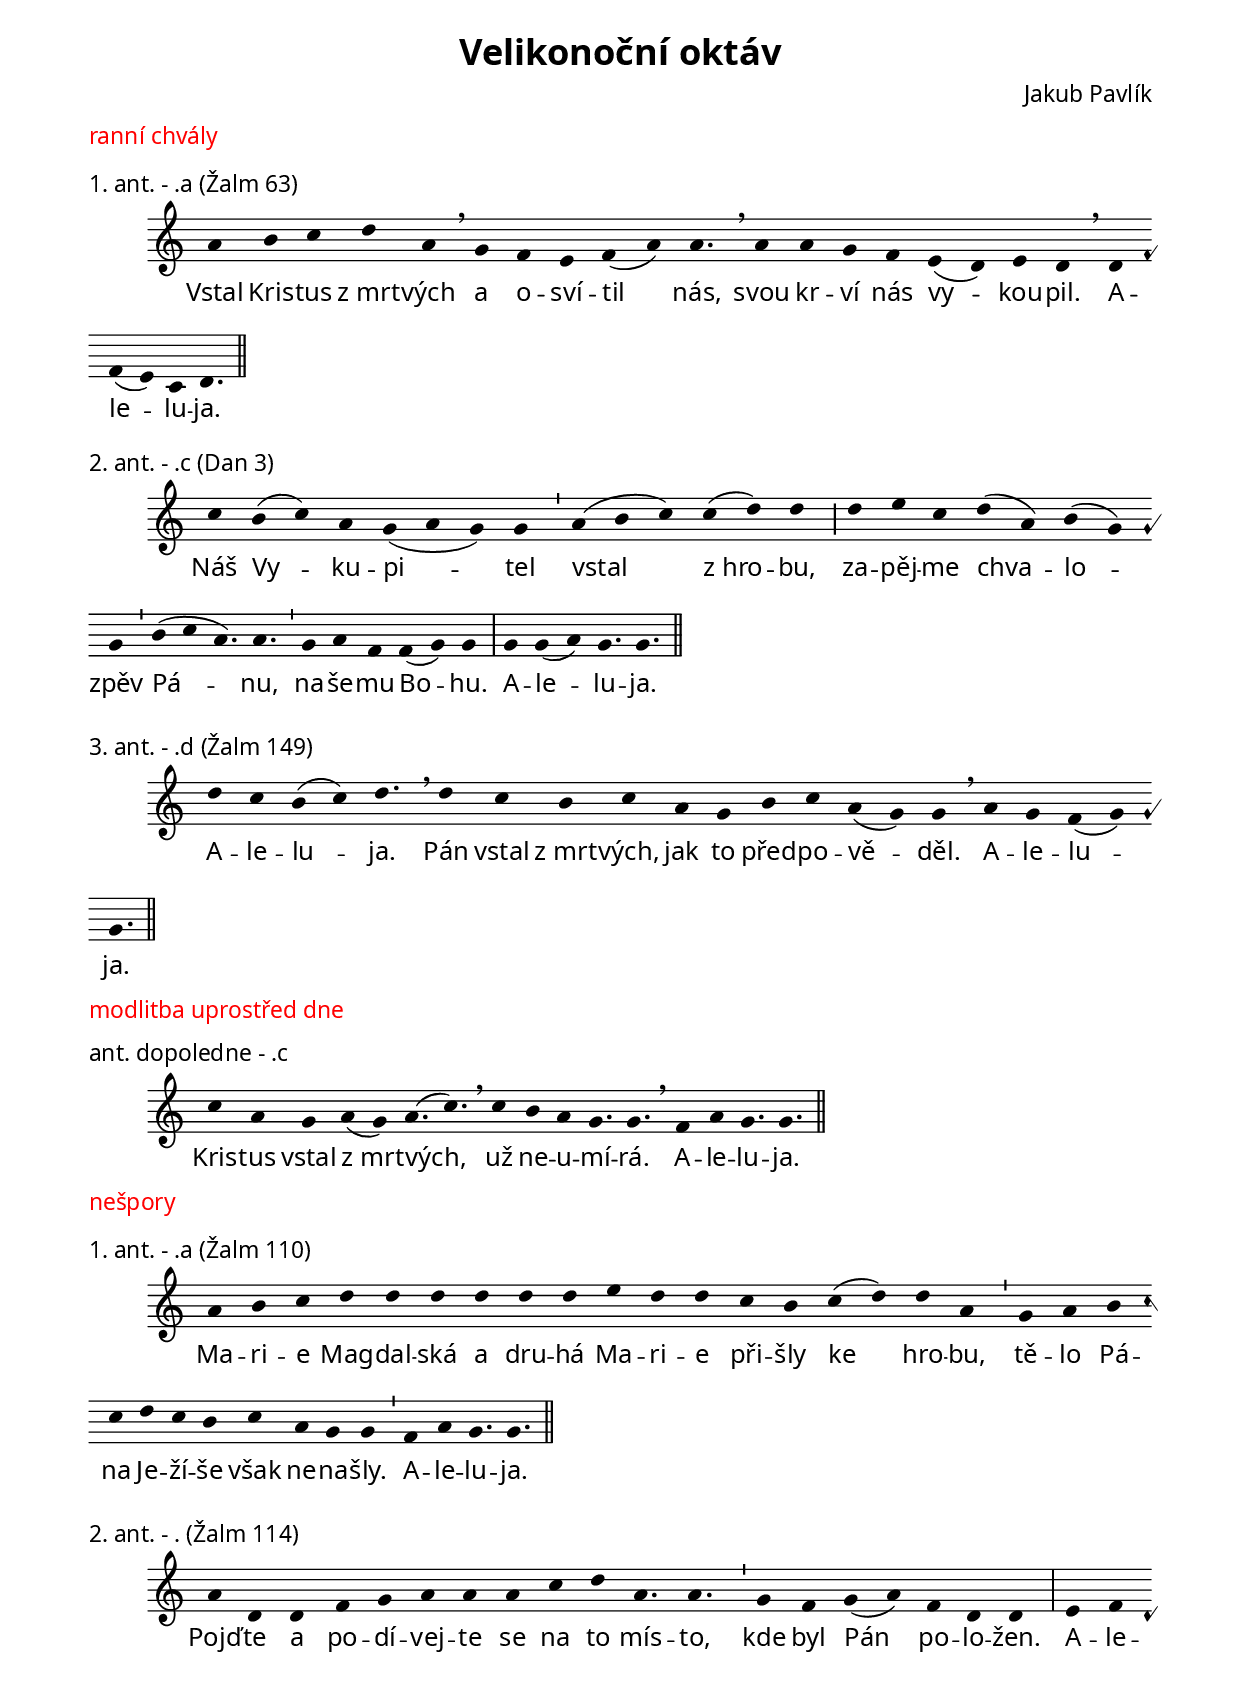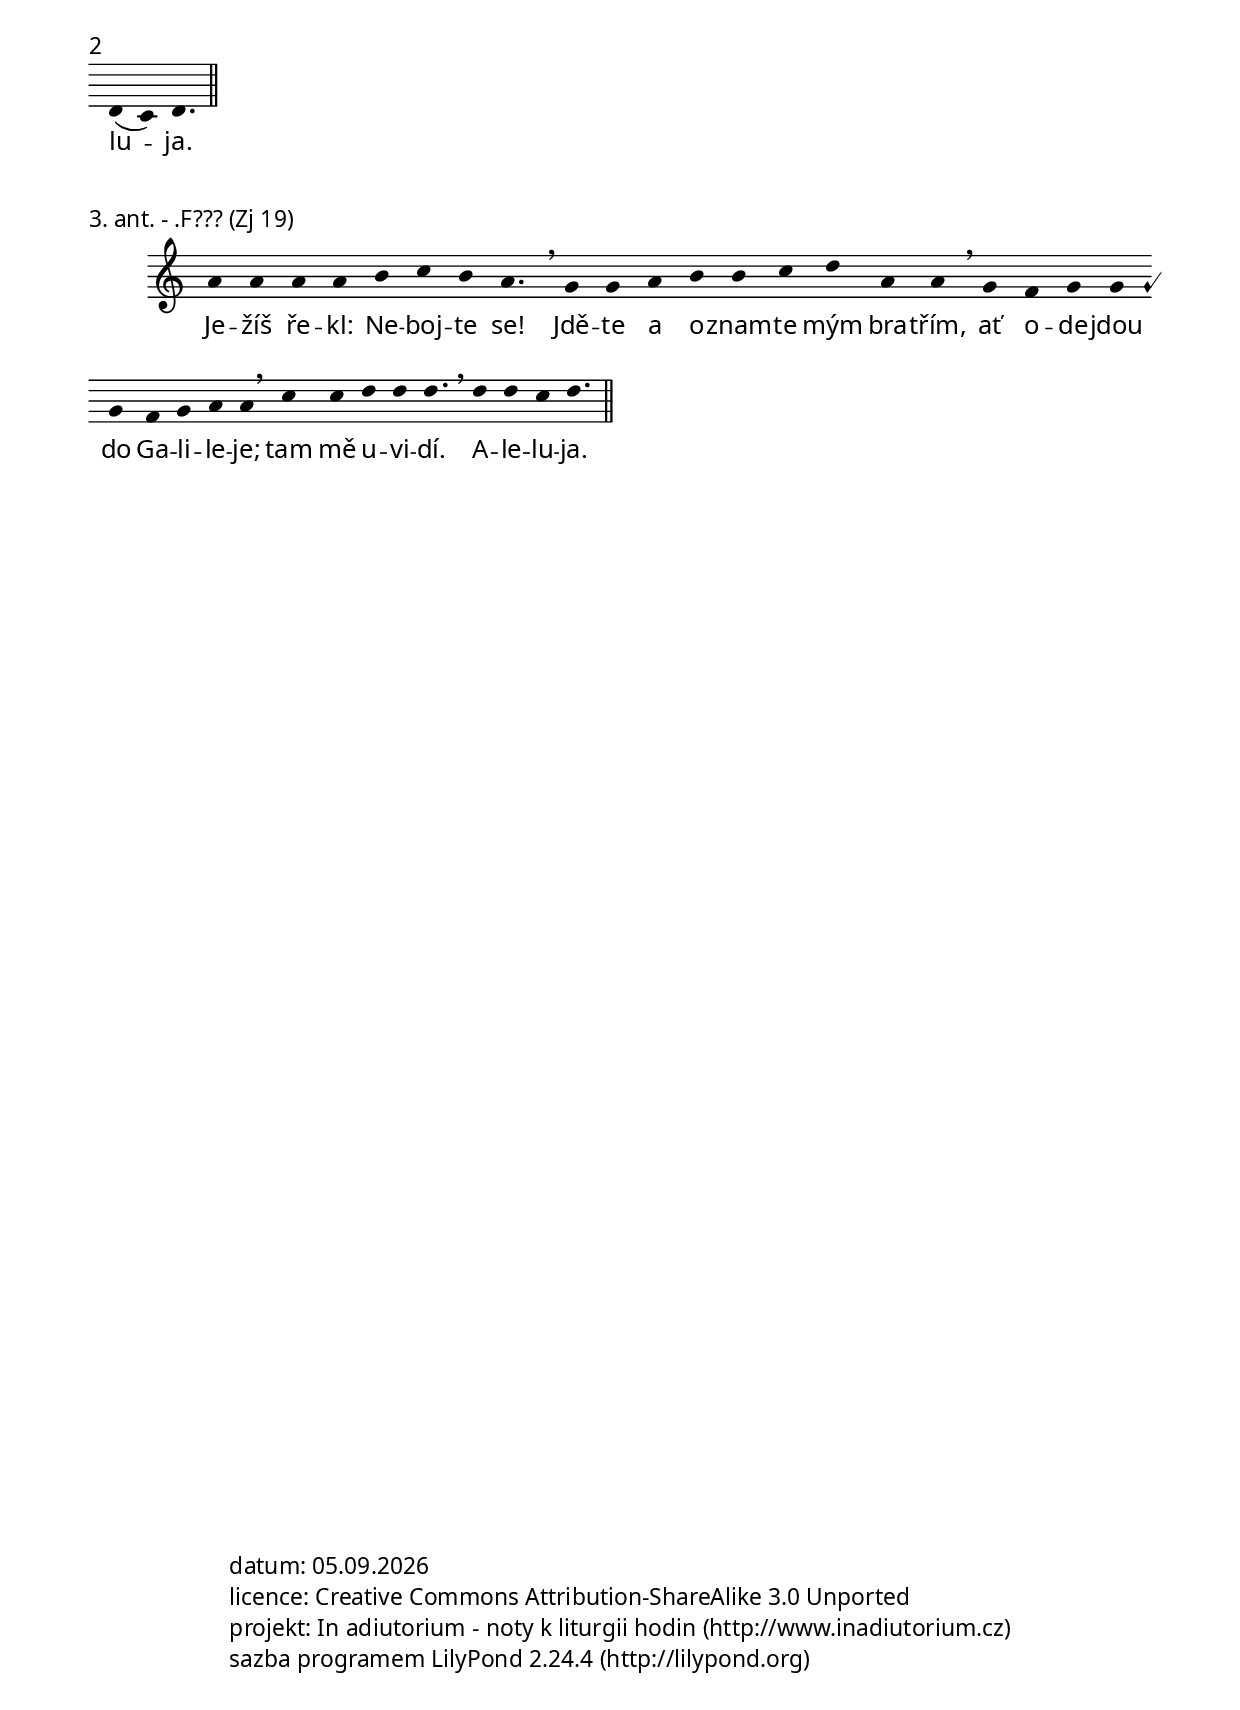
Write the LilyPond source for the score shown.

\version "2.12.3"

\header {
  title = "Velikonoční oktáv"
  composer = "Jakub Pavlík"
}

\include "spolecne.ly"

\markup {\nadpisHodinka {"ranní chvály"}}

\score {
  \relative c'' {
    \choralniRezim
    a4 b c d a \breathe g f e f( a) a4. \breathe
    a4 a g f e( d) e d \breathe
    d4 f( e) c d4. \bar "||"
  }
  \addlyrics {
    Vstal Kris -- tus z_mrt -- vých a o -- sví -- til nás,
    svou kr -- ví nás vy -- kou -- pil.
    A -- le -- lu -- ja.
  }
  \header {
    quid = "1. ant."
    tonus = "I"
    differentia = "a" 
    psalmus = "Žalm 63"
    piece = \markup {\sestavTitulek}
  }
}

\score {
  \relative c'' {
    \choralniRezim
    c4 b( c) a g( a g) g \barMin a( b c) c( d) d \barMaior
    d e c d( a) b( g) g \barMin
    b( c a4.) a \barMin g4 a f f( g) g \barMax
    g g( a) g4. g \barFinalis
  }
  \addlyrics {
    Náš Vy -- ku -- pi -- tel vstal z_hro -- bu, 
    za -- pěj -- me chva -- lo -- zpěv
    Pá -- nu, na -- še -- mu Bo -- hu.
    A -- le -- lu -- ja.
  }
  \header {
    quid = "2. ant."
    tonus = "VII"
    differentia = "c" 
    psalmus = "Dan 3"
    piece = \markup {\sestavTitulek}
  }
}

\score {
  \relative c'' {
    \choralniRezim
    d4 c b( c) d4. \breathe
    d4 c b c a g b c a( g) g \breathe
    a4 g f( g) g4. \bar "||"
  }
  \addlyrics {
    A -- le -- lu -- ja. Pán vstal z_mrt -- vých, jak to před -- po -- vě -- děl.
    A -- le -- lu -- ja.
  }
  \header {
    quid = "3. ant."
    tonus = "VII"
    differentia = "d" 
    psalmus = "Žalm 149"
    piece = \markup {\sestavTitulek}
  }
}

\markup {\nadpisHodinka {"modlitba uprostřed dne"}}

\score {
  \relative c'' {
    \choralniRezim
    c4 a g a( g) a4.( c) \breathe
    c4 b a g4. g \breathe
    f4 a g4. g \bar "||"
  }
  \addlyrics {
    Kris -- tus vstal z_mrt -- vých, už ne -- u -- mí -- rá. 
    A -- le -- lu -- ja.
  }
  \header {
    quid = "ant. dopoledne"
    tonus = "VIII"
    differentia = "c" 
    psalmus = ""
    piece = \markup {\sestavTitulek}
  }
}

\markup {\nadpisHodinka {"nešpory"}}

\score {
  \relative c'' {
    \choralniRezim
    a4 b c d d d d d d e d d c b c( d) d a4 \barMin 
    g4 a b c d c b c a g g  \barMin
    f a g4. g \barFinalis
  }
  \addlyrics {
    Ma -- ri -- e Mag -- dal -- ská a dru -- há Ma -- ri -- e
    při -- šly ke hro -- bu, tě -- lo Pá -- na Je -- ží -- še však ne -- na -- šly.
    A -- le -- lu -- ja.
  }
  \header {
    quid = "1. ant."
    tonus = "VII"
    differentia = "a" 
    psalmus = "Žalm 110"
    piece = \markup {\sestavTitulek}
  }
}

\score {
  \relative c'' {
    \choralniRezim
    a4 d, d f g a a a c d a4. a \barMin
    g4 f g( a) f d d \barMax
    e4 f d( c) d4. \barFinalis
  }
  \addlyrics {
    Pojď -- te a po -- dí -- vej -- te se na to mís -- to, 
    kde byl Pán po -- lo -- žen.
    A -- le -- lu -- ja.
  }
  \header {
    quid = "2. ant."
    tonus = "per"
    differentia = "" 
    psalmus = "Žalm 114"
    piece = \markup {\sestavTitulek}
  }
}

\score {
  \relative c'' {
    \choralniRezim
    a4 a a a b c b a4. \breathe
    g4 g a b b c d a a \breathe
    g4 f g g g f g a a \breathe \bar ""
    c4 c d d d4. \breathe
    d4 d c d4. \bar "||"
  }
  \addlyrics {
    Je -- žíš ře -- kl: Ne -- boj -- te se! 
    Jdě -- te a o -- znam -- te mým bra -- třím,
    ať o -- de -- jdou do Ga -- li -- le -- je;
    tam mě u -- vi -- dí.
    A -- le -- lu -- ja.
  }
  \header {
    quid = "3. ant."
    tonus = "VI???"
    differentia = "F???" 
    psalmus = "Zj 19"
    piece = \markup {\sestavTitulek}
  }
}